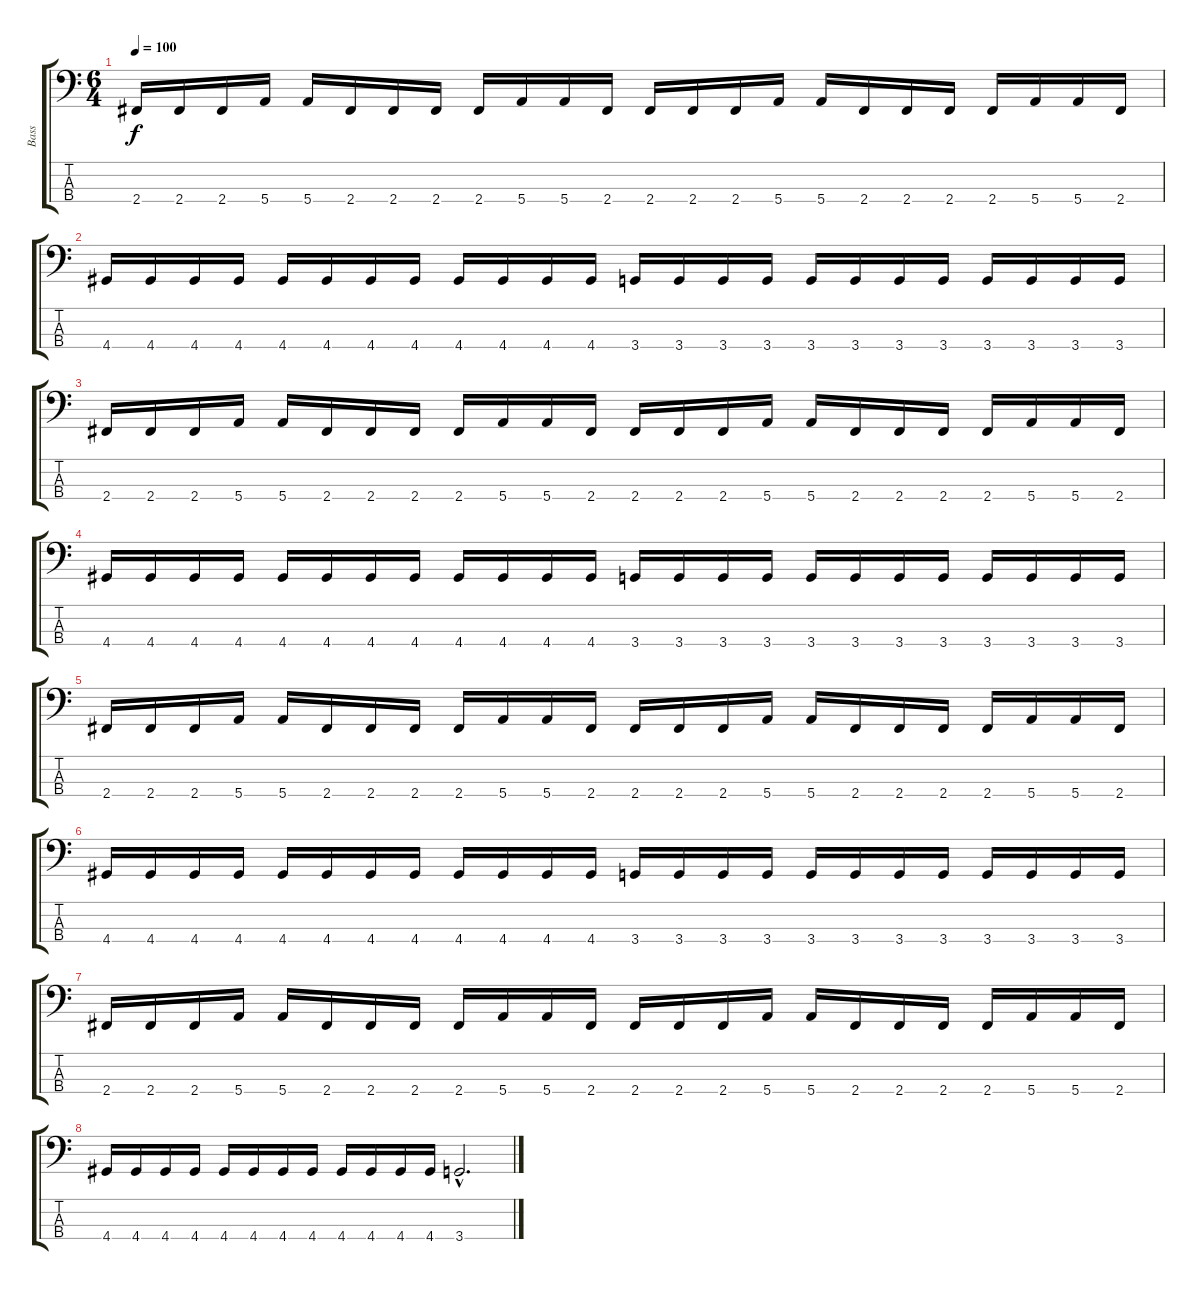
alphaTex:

\track ("Bass" "Bass") {instrument synthbass1}
\staff {score tabs}
\tuning (G2 D2 A1 E1) {hide}
\ts (6 4)
\tempo 100
\clef f4
\ks c
2.4.16{dy f} 2.4.16 2.4.16 5.4.16 5.4.16 2.4.16 2.4.16 2.4.16 2.4.16 5.4.16 5.4.16 2.4.16 2.4.16 2.4.16 2.4.16 5.4.16 5.4.16 2.4.16 2.4.16 2.4.16 2.4.16 5.4.16 5.4.16 2.4.16 |
4.4.16 4.4.16 4.4.16 4.4.16 4.4.16 4.4.16 4.4.16 4.4.16 4.4.16 4.4.16 4.4.16 4.4.16 3.4.16 3.4.16 3.4.16 3.4.16 3.4.16 3.4.16 3.4.16 3.4.16 3.4.16 3.4.16 3.4.16 3.4.16 |
2.4.16 2.4.16 2.4.16 5.4.16 5.4.16 2.4.16 2.4.16 2.4.16 2.4.16 5.4.16 5.4.16 2.4.16 2.4.16 2.4.16 2.4.16 5.4.16 5.4.16 2.4.16 2.4.16 2.4.16 2.4.16 5.4.16 5.4.16 2.4.16 |
4.4.16 4.4.16 4.4.16 4.4.16 4.4.16 4.4.16 4.4.16 4.4.16 4.4.16 4.4.16 4.4.16 4.4.16 3.4.16 3.4.16 3.4.16 3.4.16 3.4.16 3.4.16 3.4.16 3.4.16 3.4.16 3.4.16 3.4.16 3.4.16 |
2.4.16 2.4.16 2.4.16 5.4.16 5.4.16 2.4.16 2.4.16 2.4.16 2.4.16 5.4.16 5.4.16 2.4.16 2.4.16 2.4.16 2.4.16 5.4.16 5.4.16 2.4.16 2.4.16 2.4.16 2.4.16 5.4.16 5.4.16 2.4.16 |
4.4.16 4.4.16 4.4.16 4.4.16 4.4.16 4.4.16 4.4.16 4.4.16 4.4.16 4.4.16 4.4.16 4.4.16 3.4.16 3.4.16 3.4.16 3.4.16 3.4.16 3.4.16 3.4.16 3.4.16 3.4.16 3.4.16 3.4.16 3.4.16 |
2.4.16 2.4.16 2.4.16 5.4.16 5.4.16 2.4.16 2.4.16 2.4.16 2.4.16 5.4.16 5.4.16 2.4.16 2.4.16 2.4.16 2.4.16 5.4.16 5.4.16 2.4.16 2.4.16 2.4.16 2.4.16 5.4.16 5.4.16 2.4.16 |
4.4.16 4.4.16 4.4.16 4.4.16 4.4.16 4.4.16 4.4.16 4.4.16 4.4.16 4.4.16 4.4.16 4.4.16 3.4{hac}.2{d}
